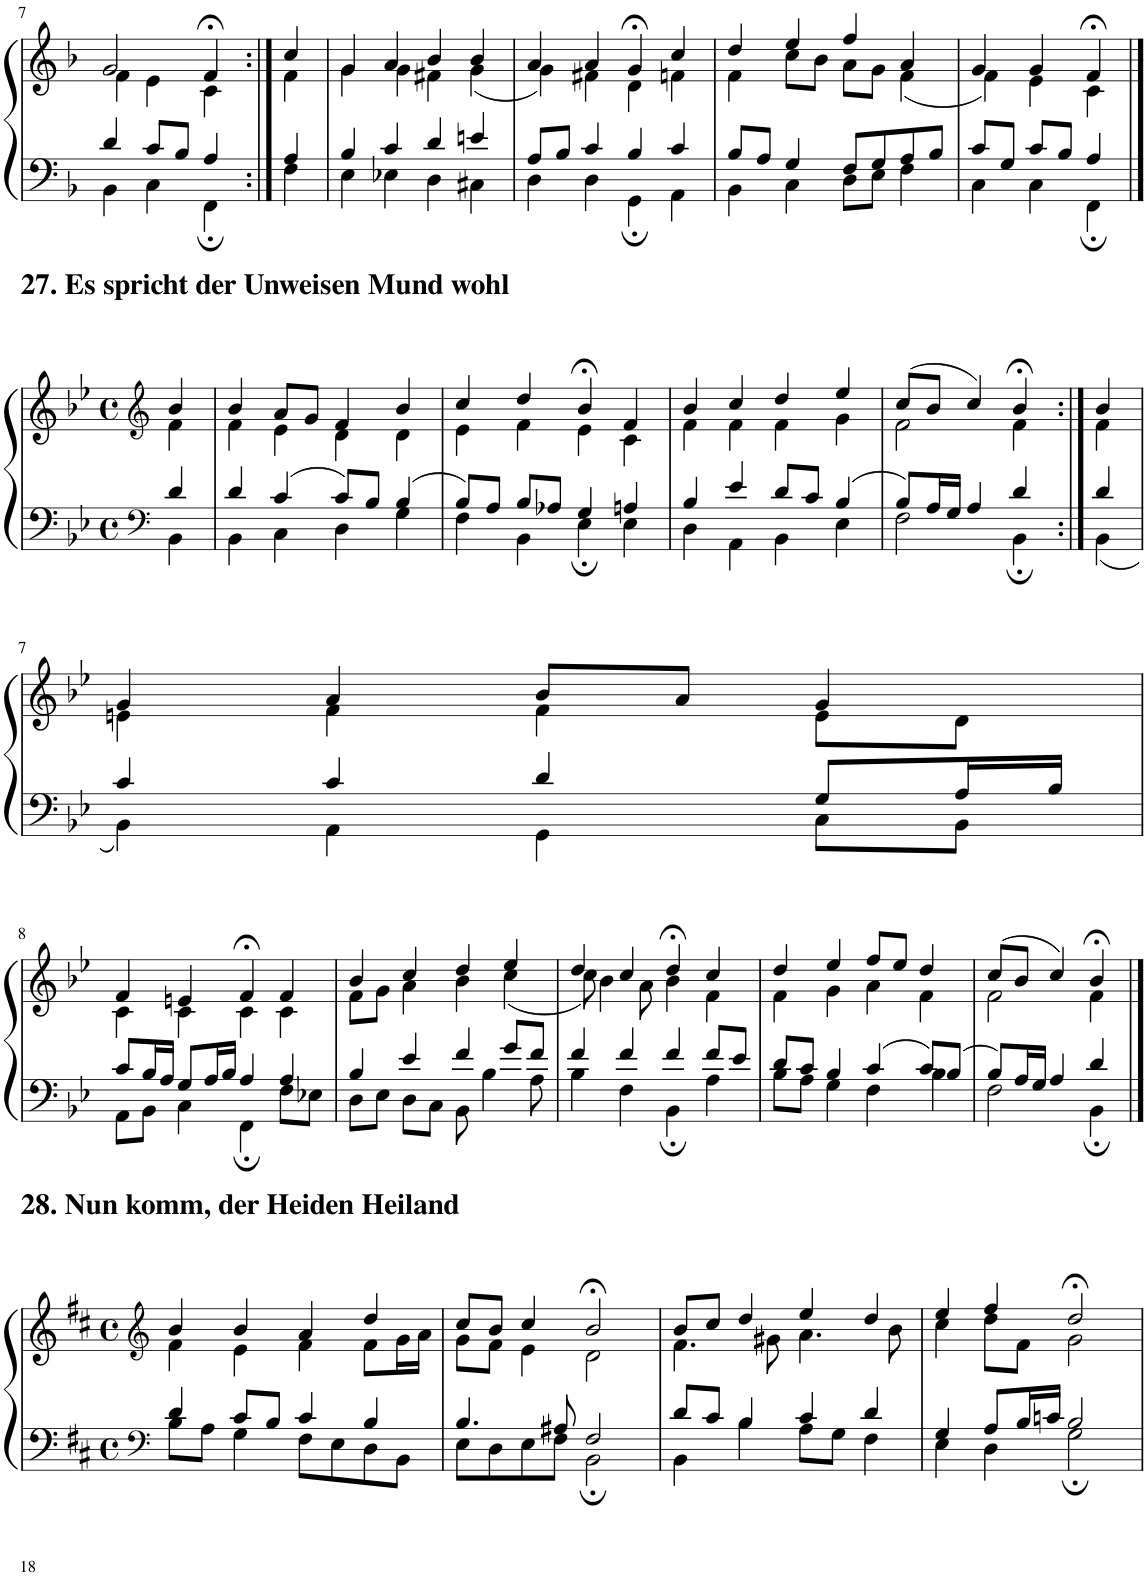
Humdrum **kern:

**kern	**kern
*part1	*part1
*staff2	*staff1
*I"Piano	*
*I'Pno	*
!!LO:PB:g=z
*clefF4	*clefG2
*k[b-]	*k[b-]
*M4/4	*M4/4
*met(c)	*met(c)
=7	=7
*^	*^
4d/	4BB-\	2g/	4f\
8c/L	4C\	.	4e\
8B-/J	.	.	.
4A/	4FF;\	4f;</	4c\
=8:|!	=8:|!	=8:|!	=8:|!
4A/	4F\	4cc/	4f\
=9	=9	=9	=9
4B-/	4E\	4g/	4g\
4c/	4E-X\	4a/	4g\
4d/	4D\	4b-/	4f#X\
4en/	4C#X\	4b-/	(4g\
=10	=10	=10	=10
8A/L	4D\	4a/	4g\)
8B-/J	.	.	.
4c/	4D\	4a/	4f#X\
4B-/	4GG;\	4g;</	4d\
4c/	4AA\	4cc/	4fn\
=11	=11	=11	=11
8B-/L	4BB-\	4dd/	4f\
8A/J	.	.	.
4G/	4C\	4ee/	8cc\L
.	.	.	8b-\J
8F/L	8D\L	4ff/	8a\L
8G/	8E\J	.	8g\J
8A/	4F\	4a/	(4f\
8B-/J	.	.	.
=12	=12	=12	=12
8c/L	4C\	4g/	4f\)
8G/J	.	.	.
8c/L	4C\	4g/	4e\
8B-/J	.	.	.
4A/	4FF;\	4f;</	4c\
!!LO:LB:g=z	!!
==1	==1	==1	==1
*clefF4	*	*clefG2	*
*k[b-e-]	*	*k[b-e-]	*
*M4/4	*	*M4/4	*
*met(c)	*	*met(c)	*
4d/	4BB-\	4b-/	4f\
=2	=2	=2	=2
4d/	4BB-\	4b-/	4f\
4c/	4C\	8a/L	4e-\
.	.	8g/J	.
8c/L	4D\	4f/	4d\
8B-/J	.	.	.
4B-/	4G\	4b-/	4d\
=3	=3	=3	=3
8B-/L	4F\	4cc/	4e-\
8A/J	.	.	.
8B-/L	4BB-\	4dd/	4f\
8A-X/J	.	.	.
4G/	4E-;\	4b-;</	4e-\
4An/	4E-\	4f/	4c\
=4	=4	=4	=4
4B-/	4D\	4b-/	4f\
4e-/	4AA\	4cc/	4f\
8d/L	4BB-\	4dd/	4f\
8c/J	.	.	.
4B-/	4E-\	4ee-/	4g\
=5	=5	=5	=5
8B-/L	2F\	(8cc/L	2f\
16A/L	.	8b-/J	.
16G/JJ	.	.	.
4A/	.	4cc/)	.
4d/	4BB-;\	4b-;</	4f\
=6:|!	=6:|!	=6:|!	=6:|!
4d/	4BB-\	4b-/	4f\
!!LO:LB:g=z	!!
=7	=7	=7	=7
4c/	4BB-\	4g/	4en\
4c/	4AA\	4a/	4f\
4d/	4GG\	8b-/L	4f\
.	.	8a/J	.
8G/L	8C\L	4g/	8e\L
16A/L	8BB-\J	.	8d\J
16B-/JJ	.	.	.
!!LO:LB:g=z	!!
=8	=8	=8	=8
8c/L	8AA\L	4f/	4c\
16B-/L	8BB-\J	.	.
16A/JJ	.	.	.
8G/L	4C\	4en/	4c\
16A/L	.	.	.
16B-/JJ	.	.	.
4A/	4FF;\	4f;</	4c\
4A/	8F\L	4f/	4c\
.	8E-X\J	.	.
=9	=9	=9	=9
4B-/	8D\L	4b-/	8f\L
.	8E-\J	.	8g\J
4e-/	8D\L	4cc/	4a\
.	8C\J	.	.
4f/	8BB-\	4dd/	4b-\
.	4B-\	.	.
8g/L	.	4ee-/	(4cc\
8f/J	8A\	.	.
=10	=10	=10	=10
4f/	4B-\	4dd/	8cc\)
.	.	.	4b-\
4f/	4F\	4cc/	.
.	.	.	8a\
4f/	4BB-;\	4dd;</	4b-\
8f/L	4A\	4cc/	4f\
8e-/J	.	.	.
=11	=11	=11	=11
8d/L	8B-\L	4dd/	4f\
8c/J	8A\J	.	.
4B-/	4G\	4ee-/	4g\
4c/	4F\	8ff/L	4a\
.	.	8ee-/J	.
8c/L	4B-\	4dd/	4f\
8B-/J	.	.	.
=12	=12	=12	=12
8B-/L	2F\	(8cc/L	2f\
16A/L	.	8b-/J	.
16G/JJ	.	.	.
4A/	.	4cc/)	.
4d/	4BB-;\	4b-;</	4f\
!!LO:LB:g=z	!!
==1	==1	==1	==1
*clefF4	*	*clefG2	*
*k[f#c#]	*	*k[f#c#]	*
*M4/4	*	*M4/4	*
*met(c)	*	*met(c)	*
4d/	8B\L	4b/	4f#\
.	8A\J	.	.
8c#/L	4G\	4b/	4e\
8B/J	.	.	.
4c#/	8F#\L	4a/	4f#\
.	8E\	.	.
4B/	8D\	4dd/	8f#\L
.	8BB\J	.	16g\L
.	.	.	16a\JJ
=2	=2	=2	=2
4.B/	8E\L	8cc#/L	8g\L
.	8D\	8b/J	8f#\J
.	8E\	4cc#/	4e\
8A#X/	8F#\J	.	.
2F#/	2BB;\	2b;</	2d\
=3	=3	=3	=3
8d/L	4BB\	8b/L	4.f#\
8c#/J	.	8cc#/J	.
4B/	4B\	4dd/	.
.	.	.	8g#X\
4c#/	8A\L	4ee/	4.a\
.	8G\J	.	.
4d/	4F#\	4dd/	.
.	.	.	8b\
=4	=4	=4	=4
4G/	4E\	4ee/	4cc#\
8A/L	4D\	4ff#/	8dd\L
16B/L	.	.	8f#\J
16cn/JJ	.	.	.
2B/	2G;\	2dd;</	2g\
*v	*v	*	*
*	*v	*v
=	=
*-	*-
